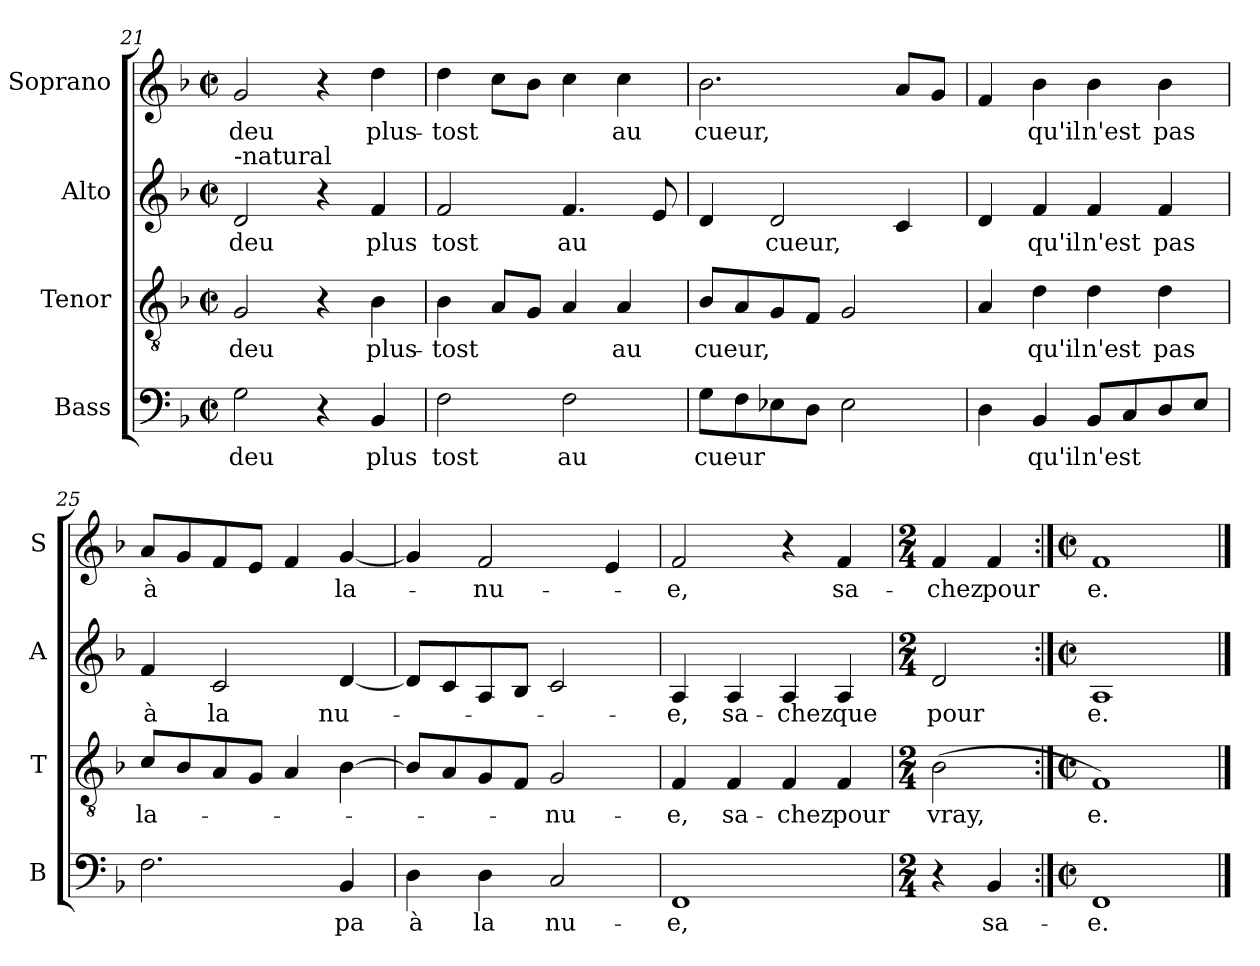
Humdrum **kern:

**kern	**text	**kern	**text	**kern	**text	**kern	**text
*part4	*part4	*part3	*part3	*part2	*part2	*part1	*part1
*staff4	*staff4	*staff3	*staff3	*staff2	*staff2	*staff1	*staff1
*I"Bass	*	*I"Tenor	*	*I"Alto	*	*I"Soprano	*
*I'B	*	*I'T	*	*I'A	*	*I'S	*
*clefF4	*	*clefGv2	*	*clefG2	*	*clefG2	*
*k[b-]	*	*k[b-]	*	*k[b-]	*	*k[b-]	*
*F:	*	*F:	*	*F:	*	*F:	*
*M2/2	*	*M2/2	*	*M2/2	*	*M2/2	*
*met(c|)	*	*met(c|)	*	*met(c|)	*	*met(c|)	*
=21	=21	=21	=21	=21	=21	=21	=21
!	!	!	!	!LO:TX:a:t=-natural	!	!	!
!	!LO:LY:b	!	!LO:LY:b	!	!LO:LY:b	!	!LO:LY:b
2G\	deu	2G/	deu	2d/	deu	2g/	deu
4r	.	4r	.	4r	.	4r	.
!	!LO:LY:b	!	!LO:LY:b	!	!LO:LY:b	!	!LO:LY:b
4BB-/	plus	4B-\	plus-	4f/	plus	4dd\	plus-
=22	=22	=22	=22	=22	=22	=22	=22
!	!LO:LY:b	!	!LO:LY:b	!	!LO:LY:b	!	!LO:LY:b
2F\	tost	4B-\	-tost	2f/	tost	4dd\	-tost
.	.	8A/L	.	.	.	8cc\L	.
.	.	8G/J	.	.	.	8b-\J	.
!	!LO:LY:b	!	!	!	!LO:LY:b	!	!
2F\	au	4A/	.	4.f/	au	4cc\	.
!	!	!	!LO:LY:b	!	!	!	!LO:LY:b
.	.	4A/	au	.	.	4cc\	au
.	.	.	.	8e/	.	.	.
=23	=23	=23	=23	=23	=23	=23	=23
!	!LO:LY:b	!	!LO:LY:b	!	!	!	!LO:LY:b
8G\L	cueur	8B-/L	cueur,	4d/	.	2.b-\	cueur,
8F\	.	8A/	.	.	.	.	.
!	!	!	!	!	!LO:LY:b	!	!
8E-X\	.	8G/	.	2d/	cueur,	.	.
8D\J	.	8F/J	.	.	.	.	.
2E-\	.	2G/	.	.	.	.	.
.	.	.	.	4c/	.	8a/L	.
.	.	.	.	.	.	8g/J	.
=24	=24	=24	=24	=24	=24	=24	=24
4D\	.	4A/	.	4d/	.	4f/	.
!	!LO:LY:b	!	!LO:LY:b	!	!LO:LY:b	!	!LO:LY:b
4BB-/	qu'il	4d\	qu'il	4f/	qu'il	4b-\	qu'il
!	!LO:LY:b	!	!LO:LY:b	!	!LO:LY:b	!	!LO:LY:b
8BB-/L	n'est	4d\	n'est	4f/	n'est	4b-\	n'est
8C/	.	.	.	.	.	.	.
!	!	!	!LO:LY:b	!	!LO:LY:b	!	!LO:LY:b
8D/	.	4d\	pas	4f/	pas	4b-\	pas
8E/J	.	.	.	.	.	.	.
!!LO:PB:g=z
=25	=25	=25	=25	=25	=25	=25	=25
!	!	!	!LO:LY:b	!	!LO:LY:b	!	!LO:LY:b
2.F\	.	8c/L	la-	4f/	à	8a/L	à
.	.	8B-/	.	.	.	8g/	.
!	!	!	!	!	!LO:LY:b	!	!
.	.	8A/	.	2c/	la	8f/	.
.	.	8G/J	.	.	.	8e/J	.
.	.	4A/	.	.	.	4f/	.
!	!LO:LY:b	!	!	!	!LO:LY:b	!	!LO:LY:b
4BB-/	pa	[4B-\	.	[4d/	nu-	[4g/	la-
=26	=26	=26	=26	=26	=26	=26	=26
!	!LO:LY:b	!	!	!	!	!	!
4D\	à	8B-/L]	.	8d/L]	.	4g/]	.
.	.	8A/	.	8c/	.	.	.
!	!LO:LY:b	!	!	!	!	!	!LO:LY:b
4D\	la	8G/	.	8A/	.	2f/	-nu-
.	.	8F/J	.	8B-/J	.	.	.
!	!LO:LY:b	!	!LO:LY:b	!	!	!	!
2C/	nu-	2G/	-nu-	2c/	.	.	.
.	.	.	.	.	.	4e/	.
=27	=27	=27	=27	=27	=27	=27	=27
!	!LO:LY:b	!	!LO:LY:b	!	!LO:LY:b	!	!LO:LY:b
1FF	-e,	4F/	-e,	4A/	-e,	2f/	-e,
!	!	!	!LO:LY:b	!	!LO:LY:b	!	!
.	.	4F/	sa-	4A/	sa-	.	.
!	!	!	!LO:LY:b	!	!LO:LY:b	!	!
.	.	4F/	-chez	4A/	-chez	4r	.
!	!	!	!LO:LY:b	!	!LO:LY:b	!	!LO:LY:b
.	.	4F/	pour	4A/	que	4f/	sa-
=28	=28	=28	=28	=28	=28	=28	=28
*M2/4	*	*M2/4	*	*M2/4	*	*M2/4	*
!	!	!	!LO:LY:b	!	!LO:LY:b	!	!LO:LY:b
4r	.	(>2B-\	vray,	2d/	pour	4f/	-chez
!	!LO:LY:b	!	!	!	!	!	!LO:LY:b
4BB-/	sa-	.	.	.	.	4f/	pour
=29:|!	=29:|!	=29:|!	=29:|!	=29:|!	=29:|!	=29:|!	=29:|!
*M2/2	*	*M2/2	*	*M2/2	*	*M2/2	*
*met(c|)	*	*met(c|)	*	*met(c|)	*	*met(c|)	*
!	!LO:LY:b	!	!LO:LY:b	!	!LO:LY:b	!	!LO:LY:b
1FF	-e.	1F)	e.	1A	e.	1f	e.
==	==	==	==	==	==	==	==
*-	*-	*-	*-	*-	*-	*-	*-
